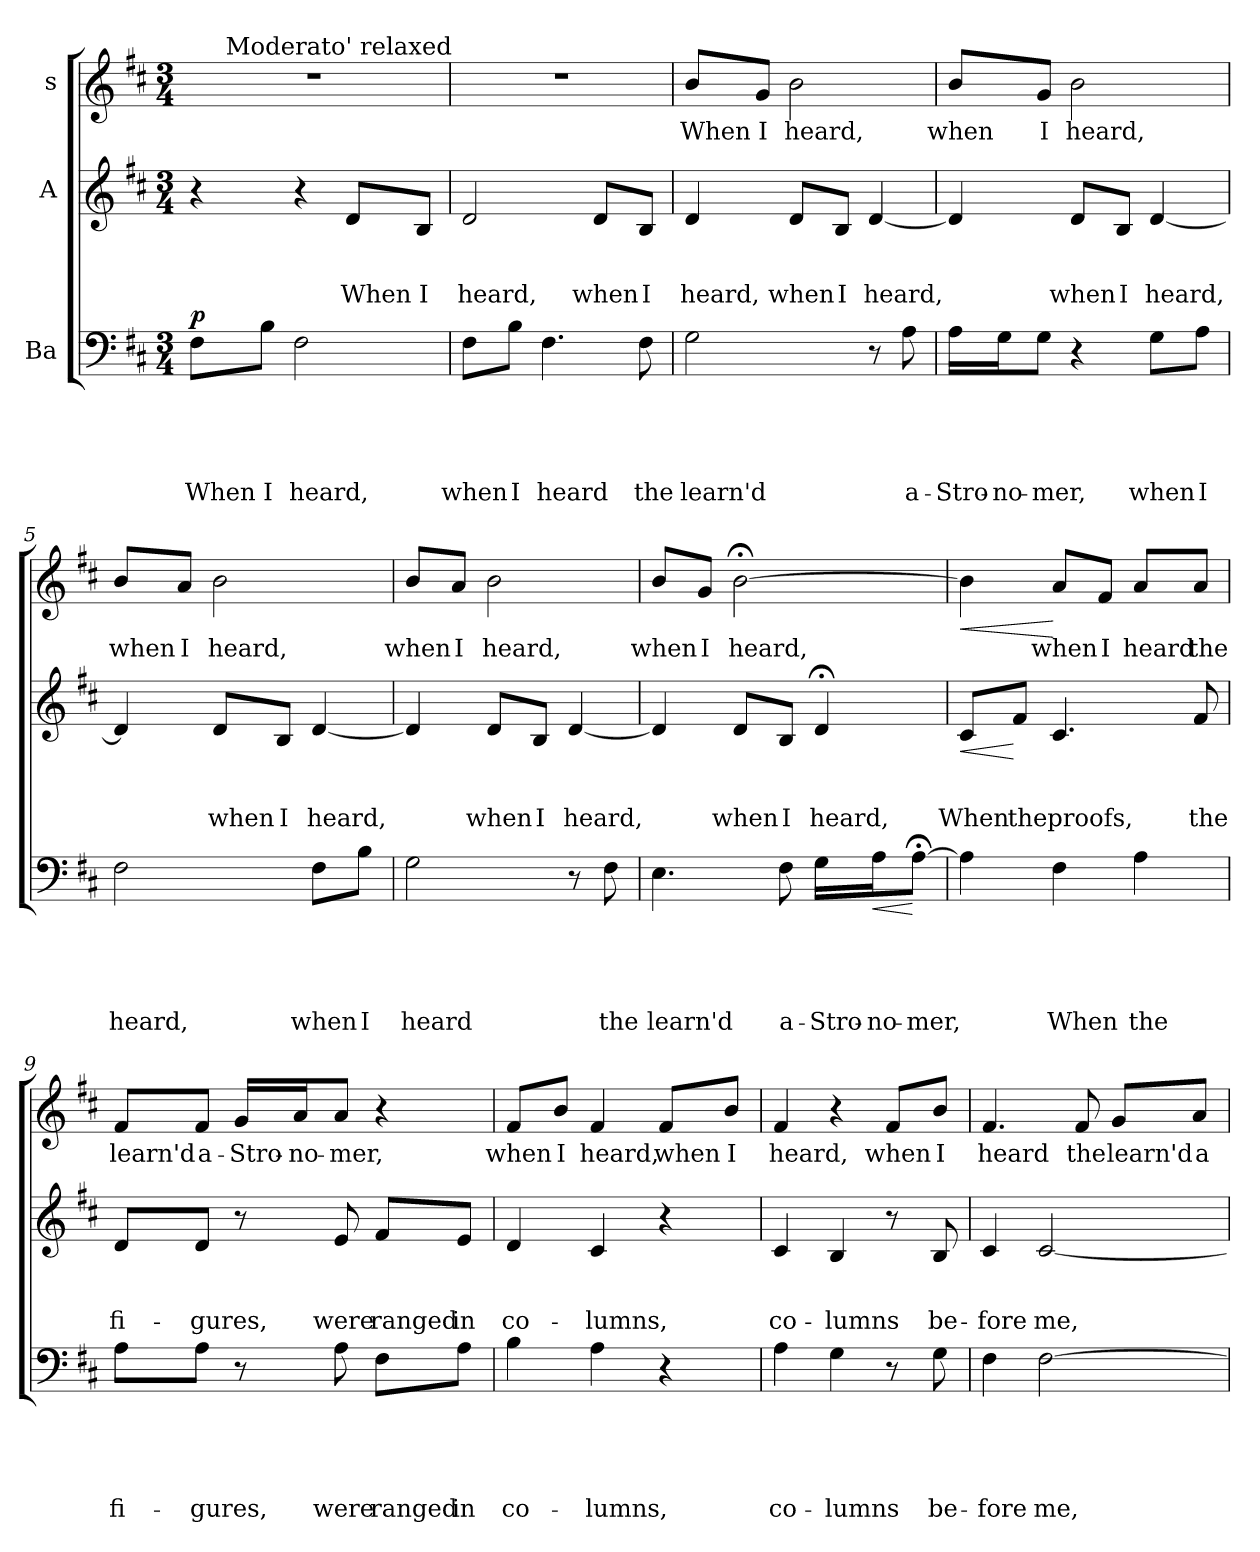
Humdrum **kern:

**kern	**text	**text	**text	**text	**text	**dynam	**kern	**text	**text	**text	**dynam	**kern	**text	**dynam
*part3	*part3	*part3	*part3	*part3	*part3	*part3	*part2	*part2	*part2	*part2	*part2	*part1	*part1	*part1
*staff3	*staff3	*staff3	*staff3	*staff3	*staff3	*staff3	*staff2	*staff2	*staff2	*staff2	*staff2	*staff1	*staff1	*staff1
*I"Ba	*	*	*	*	*	*	*I"A	*	*	*	*	*I"s	*	*
!!LO:PB:g=z
*clefF4	*	*	*	*	*	*	*clefG2	*	*	*	*	*clefG2	*	*
*k[f#c#]	*	*	*	*	*	*	*k[f#c#]	*	*	*	*	*k[f#c#]	*	*
*D:	*	*	*	*	*	*	*D:	*	*	*	*	*D:	*	*
*M3/4	*	*	*	*	*	*	*M3/4	*	*	*	*	*M3/4	*	*
=1	=1	=1	=1	=1	=1	=1	=1	=1	=1	=1	=1	=1	=1	=1
!	!	!	!	!	!LO:LY:b	!LO:DY:a	!	!	!	!	!	!LO:N:vis=1	!	!
*	*	*	*	*	*	*	*	*	*	*	*	*^	*	*
8F#\L	.	.	.	.	When	p	4r	.	.	.	.	2.r	16ryy	.	.
!	!	!	!	!	!	!	!	!	!	!	!	!	!LO:TX:a:t=Moderato' relaxed	!	!
.	.	.	.	.	.	.	.	.	.	.	.	.	2ryy	.	.
!	!	!	!	!	!LO:LY:b	!	!	!	!	!	!	!	!	!	!
8B\J	.	.	.	.	I	.	.	.	.	.	.	.	.	.	.
!	!	!	!	!	!LO:LY:b	!	!	!	!	!	!	!	!	!	!
2F#\	.	.	.	.	heard,	.	4r	.	.	.	.	.	.	.	.
!	!	!	!	!	!	!	!	!	!	!LO:LY:b	!	!	!	!	!
.	.	.	.	.	.	.	8d/L	.	.	When	.	.	.	.	.
.	.	.	.	.	.	.	.	.	.	.	.	.	8.ryy	.	.
!	!	!	!	!	!	!	!	!	!	!LO:LY:b	!	!	!	!	!
.	.	.	.	.	.	.	8B/J	.	.	I	.	.	.	.	.
=2	=2	=2	=2	=2	=2	=2	=2	=2	=2	=2	=2	=2	=2	=2	=2
!	!	!	!	!	!LO:LY:b	!	!	!	!	!LO:LY:b	!	!LO:N:vis=1	!	!	!
*	*	*	*	*	*	*	*	*	*	*	*	*v	*v	*	*
8F#\L	.	.	.	.	when	.	2d/	.	.	heard,	.	2.r	.	.
!	!	!	!	!	!LO:LY:b	!	!	!	!	!	!	!	!	!
8B\J	.	.	.	.	I	.	.	.	.	.	.	.	.	.
!	!	!	!	!	!LO:LY:b	!	!	!	!	!	!	!	!	!
4.F#\	.	.	.	.	heard	.	.	.	.	.	.	.	.	.
!	!	!	!	!	!	!	!	!	!	!LO:LY:b	!	!	!	!
.	.	.	.	.	.	.	8d/L	.	.	when	.	.	.	.
!	!	!	!	!	!LO:LY:b	!	!	!	!	!LO:LY:b	!	!	!	!
8F#\	.	.	.	.	the	.	8B/J	.	.	I	.	.	.	.
=3	=3	=3	=3	=3	=3	=3	=3	=3	=3	=3	=3	=3	=3	=3
!	!	!	!	!	!LO:LY:b	!	!	!	!	!LO:LY:b	!	!	!LO:LY:b	!
2G\	.	.	.	.	learn'd	.	4d/	.	.	heard,	.	8b/L	When	.
!	!	!	!	!	!	!	!	!	!	!	!	!	!LO:LY:b	!
.	.	.	.	.	.	.	.	.	.	.	.	8g/J	I	.
!	!	!	!	!	!	!	!	!	!	!LO:LY:b	!	!	!LO:LY:b	!
.	.	.	.	.	.	.	8d/L	.	.	when	.	2b\	heard,	.
!	!	!	!	!	!	!	!	!	!	!LO:LY:b	!	!	!	!
.	.	.	.	.	.	.	8B/J	.	.	I	.	.	.	.
!	!	!	!	!	!	!	!	!	!	!LO:LY:b	!	!	!	!
8r	.	.	.	.	.	.	[<4d/	.	.	heard,	.	.	.	.
!	!	!	!	!	!LO:LY:b	!	!	!	!	!	!	!	!	!
8A\	.	.	.	.	a-	.	.	.	.	.	.	.	.	.
!!LO:LB:g=z
=4	=4	=4	=4	=4	=4	=4	=4	=4	=4	=4	=4	=4	=4	=4
!	!	!	!	!	!LO:LY:b	!	!	!	!	!	!	!	!LO:LY:b	!
16A\LL	.	.	.	.	-Stro-	.	4d/]	.	.	.	.	8b/L	when	.
!	!	!	!	!	!LO:LY:b	!	!	!	!	!	!	!	!	!
16G\J	.	.	.	.	-no-	.	.	.	.	.	.	.	.	.
!	!	!	!	!	!LO:LY:b	!	!	!	!	!	!	!	!LO:LY:b	!
8G\J	.	.	.	.	-mer,	.	.	.	.	.	.	8g/J	I	.
!	!	!	!	!	!	!	!	!	!	!LO:LY:b	!	!	!LO:LY:b	!
4r	.	.	.	.	.	.	8d/L	.	.	when	.	2b\	heard,	.
!	!	!	!	!	!	!	!	!	!	!LO:LY:b	!	!	!	!
.	.	.	.	.	.	.	8B/J	.	.	I	.	.	.	.
!	!	!	!	!	!LO:LY:b	!	!	!	!	!LO:LY:b	!	!	!	!
8G\L	.	.	.	.	when	.	[<4d/	.	.	heard,	.	.	.	.
!	!	!	!	!	!LO:LY:b	!	!	!	!	!	!	!	!	!
8A\J	.	.	.	.	I	.	.	.	.	.	.	.	.	.
=5	=5	=5	=5	=5	=5	=5	=5	=5	=5	=5	=5	=5	=5	=5
!	!	!	!	!	!LO:LY:b	!	!	!	!	!	!	!	!LO:LY:b	!
2F#\	.	.	.	.	heard,	.	4d/]	.	.	.	.	8b/L	when	.
!	!	!	!	!	!	!	!	!	!	!	!	!	!LO:LY:b	!
.	.	.	.	.	.	.	.	.	.	.	.	8a/J	I	.
!	!	!	!	!	!	!	!	!	!	!LO:LY:b	!	!	!LO:LY:b	!
.	.	.	.	.	.	.	8d/L	.	.	when	.	2b\	heard,	.
!	!	!	!	!	!	!	!	!	!	!LO:LY:b	!	!	!	!
.	.	.	.	.	.	.	8B/J	.	.	I	.	.	.	.
!	!	!	!	!	!LO:LY:b	!	!	!	!	!LO:LY:b	!	!	!	!
8F#\L	.	.	.	.	when	.	[<4d/	.	.	heard,	.	.	.	.
!	!	!	!	!	!LO:LY:b	!	!	!	!	!	!	!	!	!
8B\J	.	.	.	.	I	.	.	.	.	.	.	.	.	.
=6	=6	=6	=6	=6	=6	=6	=6	=6	=6	=6	=6	=6	=6	=6
!	!	!	!	!	!LO:LY:b	!	!	!	!	!	!	!	!LO:LY:b	!
2G\	.	.	.	.	heard	.	4d/]	.	.	.	.	8b/L	when	.
!	!	!	!	!	!	!	!	!	!	!	!	!	!LO:LY:b	!
.	.	.	.	.	.	.	.	.	.	.	.	8a/J	I	.
!	!	!	!	!	!	!	!	!	!	!LO:LY:b	!	!	!LO:LY:b	!
.	.	.	.	.	.	.	8d/L	.	.	when	.	2b\	heard,	.
!	!	!	!	!	!	!	!	!	!	!LO:LY:b	!	!	!	!
.	.	.	.	.	.	.	8B/J	.	.	I	.	.	.	.
!	!	!	!	!	!	!	!	!	!	!LO:LY:b	!	!	!	!
8r	.	.	.	.	.	.	[<4d/	.	.	heard,	.	.	.	.
!	!	!	!	!	!LO:LY:b	!	!	!	!	!	!	!	!	!
8F#\	.	.	.	.	the	.	.	.	.	.	.	.	.	.
!!LO:LB:g=z
=7	=7	=7	=7	=7	=7	=7	=7	=7	=7	=7	=7	=7	=7	=7
!	!	!	!	!	!LO:LY:b	!	!	!	!	!	!	!	!LO:LY:b	!
4.E\	.	.	.	.	learn'd	.	4d/]	.	.	.	.	8b/L	when	.
!	!	!	!	!	!	!	!	!	!	!	!	!	!LO:LY:b	!
.	.	.	.	.	.	.	.	.	.	.	.	8g/J	I	.
!	!	!	!	!	!	!	!	!	!	!LO:LY:b	!	!	!LO:LY:b	!
.	.	.	.	.	.	.	8d/L	.	.	when	.	[>2b;<\	heard,	.
!	!	!	!	!	!LO:LY:b	!	!	!	!	!LO:LY:b	!	!	!	!
8F#\	.	.	.	.	a-	.	8B/J	.	.	I	.	.	.	.
!	!	!	!	!	!LO:LY:b	!	!	!	!	!LO:LY:b	!	!	!	!
16G\LL	.	.	.	.	-Stro-	.	4d;/	.	.	heard,	.	.	.	.
!	!	!	!	!	!LO:LY:b	!LO:HP:b	!	!	!	!	!	!	!	!
16A\J	.	.	.	.	-no-	<	.	.	.	.	.	.	.	.
!	!	!	!	!	!LO:LY:b	!	!	!	!	!	!	!	!	!
[>8A;<\J	.	.	.	.	-mer,	[	.	.	.	.	.	.	.	.
=8	=8	=8	=8	=8	=8	=8	=8	=8	=8	=8	=8	=8	=8	=8
!	!	!	!	!	!	!	!	!	!	!LO:LY:b	!LO:HP:b	!	!	!LO:HP:b
4A\]	.	.	.	.	.	.	8c#/L	.	.	When	<	4b\]	.	<
!	!	!	!	!	!	!	!	!	!	!LO:LY:b	!	!	!	!
.	.	.	.	.	.	.	8f#/J	.	.	the	[	.	.	.
!	!	!	!	!	!LO:LY:b	!	!	!	!	!LO:LY:b	!	!	!LO:LY:b	!
4F#\	.	.	.	.	When	.	4.c#/	.	.	proofs,	.	8a/L	when	[
!	!	!	!	!	!	!	!	!	!	!	!	!	!LO:LY:b	!
.	.	.	.	.	.	.	.	.	.	.	.	8f#/J	I	.
!	!	!	!	!	!LO:LY:b	!	!	!	!	!	!	!	!LO:LY:b	!
4A\	.	.	.	.	the	.	.	.	.	.	.	8a/L	heard	.
!	!	!	!	!	!	!	!	!	!	!LO:LY:b	!	!	!LO:LY:b	!
.	.	.	.	.	.	.	8f#/	.	.	the	.	8a/J	the	.
=9	=9	=9	=9	=9	=9	=9	=9	=9	=9	=9	=9	=9	=9	=9
!	!	!	!	!	!LO:LY:b	!	!	!	!	!LO:LY:b	!	!	!LO:LY:b	!
8A\L	.	.	.	.	fi-	.	8d/L	.	.	fi-	.	8f#/L	learn'd	.
!	!	!	!	!	!LO:LY:b	!	!	!	!	!LO:LY:b	!	!	!LO:LY:b	!
8A\J	.	.	.	.	-gures,	.	8d/J	.	.	-gures,	.	8f#/J	a-	.
!	!	!	!	!	!	!	!	!	!	!	!	!	!LO:LY:b	!
8r	.	.	.	.	.	.	8r	.	.	.	.	16g/LL	-Stro-	.
!	!	!	!	!	!	!	!	!	!	!	!	!	!LO:LY:b	!
.	.	.	.	.	.	.	.	.	.	.	.	16a/J	-no-	.
!	!	!	!	!	!LO:LY:b	!	!	!	!	!LO:LY:b	!	!	!LO:LY:b	!
8A\	.	.	.	.	were	.	8e/	.	.	were	.	8a/J	-mer,	.
!	!	!	!	!	!LO:LY:b	!	!	!	!	!LO:LY:b	!	!	!	!
8F#\L	.	.	.	.	ranged	.	8f#/L	.	.	ranged	.	4r	.	.
!	!	!	!	!	!LO:LY:b	!	!	!	!	!LO:LY:b	!	!	!	!
8A\J	.	.	.	.	in	.	8e/J	.	.	in	.	.	.	.
!!LO:LB:g=z
=10	=10	=10	=10	=10	=10	=10	=10	=10	=10	=10	=10	=10	=10	=10
!	!	!	!	!	!LO:LY:b	!	!	!	!	!LO:LY:b	!	!	!LO:LY:b	!
4B\	.	.	.	.	co-	.	4d/	.	.	co-	.	8f#/L	when	.
!	!	!	!	!	!	!	!	!	!	!	!	!	!LO:LY:b	!
.	.	.	.	.	.	.	.	.	.	.	.	8b/J	I	.
!	!	!	!	!	!LO:LY:b	!	!	!	!	!LO:LY:b	!	!	!LO:LY:b	!
4A\	.	.	.	.	-lumns,	.	4c#/	.	.	-lumns,	.	4f#/	heard,	.
!	!	!	!	!	!	!	!	!	!	!	!	!	!LO:LY:b	!
4r	.	.	.	.	.	.	4r	.	.	.	.	8f#/L	when	.
!	!	!	!	!	!	!	!	!	!	!	!	!	!LO:LY:b	!
.	.	.	.	.	.	.	.	.	.	.	.	8b/J	I	.
=11	=11	=11	=11	=11	=11	=11	=11	=11	=11	=11	=11	=11	=11	=11
!	!	!	!	!	!LO:LY:b	!	!	!	!	!LO:LY:b	!	!	!LO:LY:b	!
4A\	.	.	.	.	co-	.	4c#/	.	.	co-	.	4f#/	heard,	.
!	!	!	!	!	!LO:LY:b	!	!	!	!	!LO:LY:b	!	!	!	!
4G\	.	.	.	.	-lumns	.	4B/	.	.	-lumns	.	4r	.	.
!	!	!	!	!	!	!	!	!	!	!	!	!	!LO:LY:b	!
8r	.	.	.	.	.	.	8r	.	.	.	.	8f#/L	when	.
!	!	!	!	!	!LO:LY:b	!	!	!	!	!LO:LY:b	!	!	!LO:LY:b	!
8G\	.	.	.	.	be-	.	8B/	.	.	be-	.	8b/J	I	.
=12	=12	=12	=12	=12	=12	=12	=12	=12	=12	=12	=12	=12	=12	=12
!	!	!	!	!	!LO:LY:b	!	!	!	!	!LO:LY:b	!	!	!LO:LY:b	!
4F#\	.	.	.	.	-fore	.	4c#/	.	.	-fore	.	4.f#/	heard	.
!	!	!	!	!	!LO:LY:b	!	!	!	!	!LO:LY:b	!	!	!	!
[>2F#\	.	.	.	.	me,	.	[<2c#/	.	.	me,	.	.	.	.
!	!	!	!	!	!	!	!	!	!	!	!	!	!LO:LY:b	!
.	.	.	.	.	.	.	.	.	.	.	.	8f#/	the	.
!	!	!	!	!	!	!	!	!	!	!	!	!	!LO:LY:b	!
.	.	.	.	.	.	.	.	.	.	.	.	8g/L	learn'd	.
!	!	!	!	!	!	!	!	!	!	!	!	!	!LO:LY:b	!
.	.	.	.	.	.	.	.	.	.	.	.	8a/J	a-	.
=	=	=	=	=	=	=	=	=	=	=	=	=	=	=
*-	*-	*-	*-	*-	*-	*-	*-	*-	*-	*-	*-	*-	*-	*-
